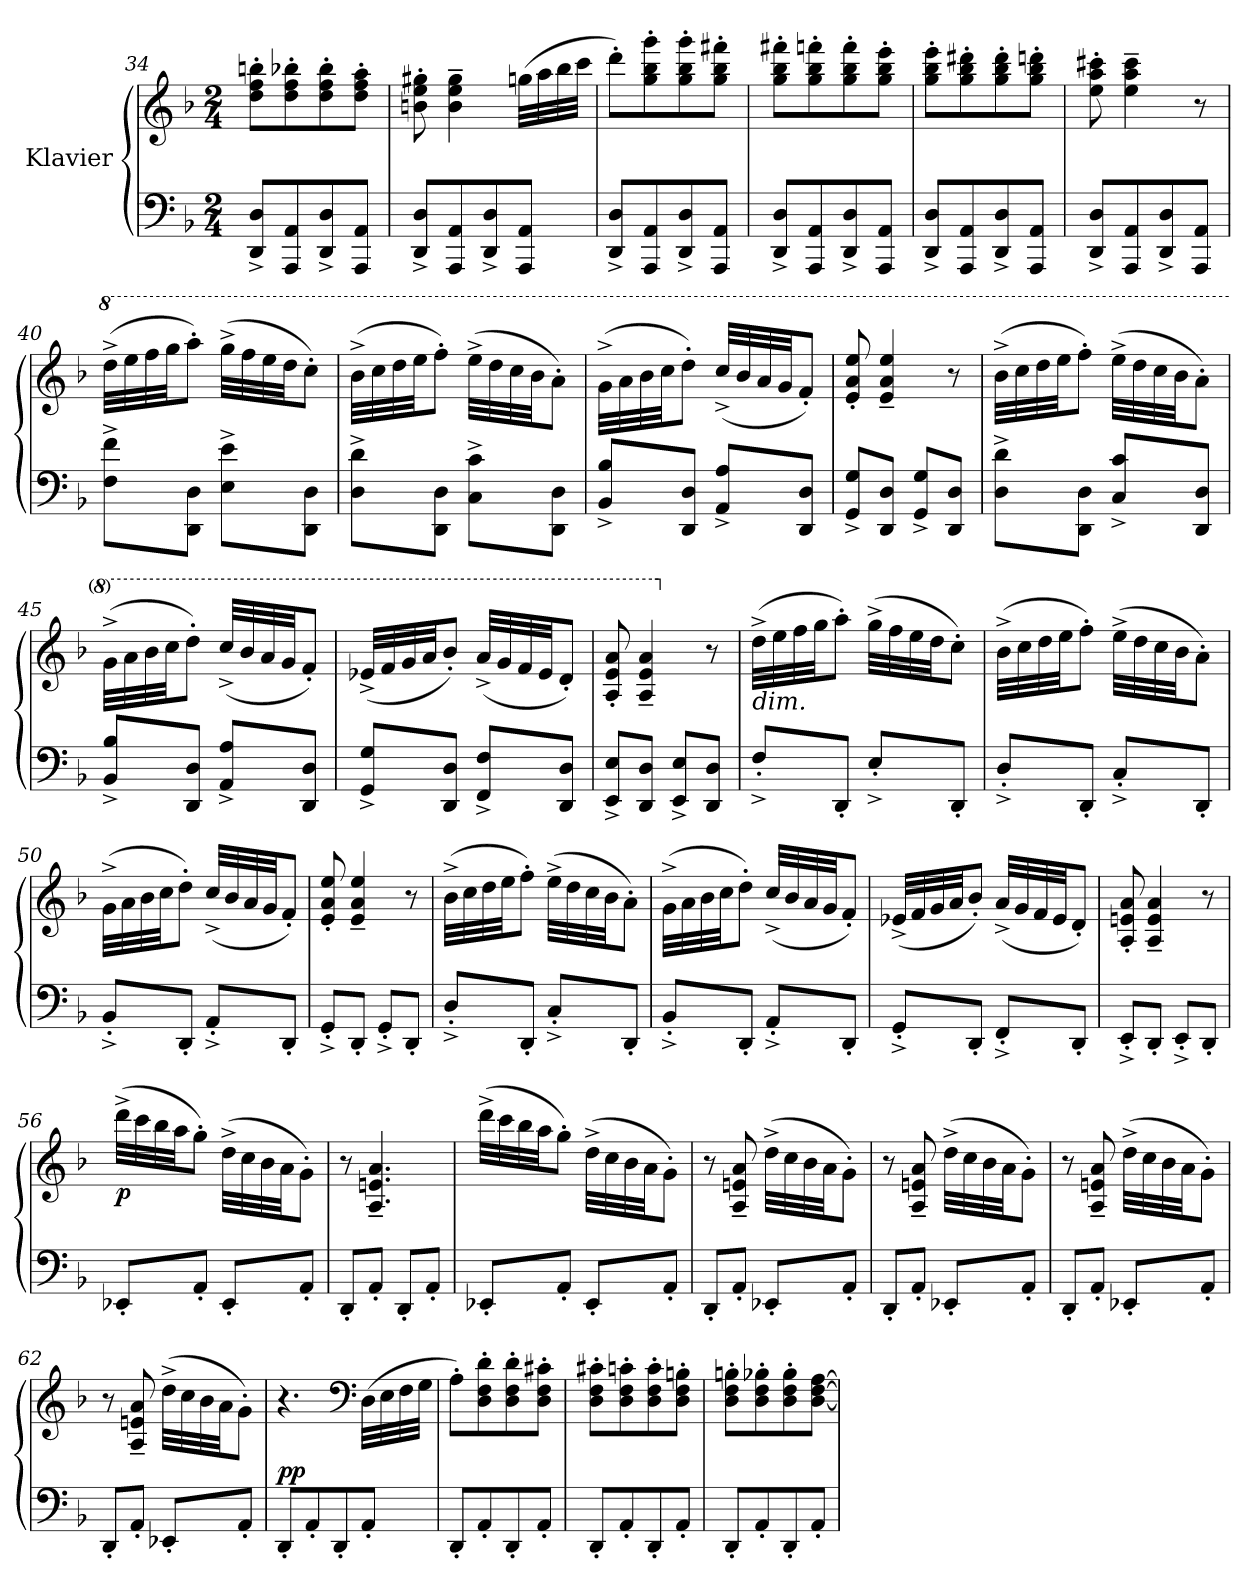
**kern	**kern	**dynam
*part1	*part1	*part1
*staff2	*staff1	*staff1/2
*I"Klavier	*	*
*clefF4	*clefG2	*
*k[b-]	*k[b-]	*
*M2/4	*M2/4	*
=34	=34	=34
8DD/^ 8D/^L	8dd\' 8ff\' 8bbn\'L	.
8AAA/ 8AA/	8dd\' 8ff\' 8bb-X\'	.
8DD/^ 8D/^	8dd\' 8ff\' 8bb-\'	.
8AAA/ 8AA/J	8dd\' 8ff\' 8aa\'J	.
=35	=35	=35
8DD/^ 8D/^L	8bn\' 8ee\' 8gg#X\'	.
8AAA/ 8AA/	4b\~ 4ee\~ 4gg#\~	.
8DD/^ 8D/^	.	.
8AAA/ 8AA/J	(>32ggn\LLL	.
.	32aa\	.
.	32bb-\	.
.	32ccc\JJJ	.
=36	=36	=36
8DD/^ 8D/^L	8ddd'\L)	.
8AAA/ 8AA/	8gg\' 8bb-\' 8ggg\'	.
8DD/^ 8D/^	8gg\' 8bb-\' 8ggg\'	.
8AAA/ 8AA/J	8gg\' 8bb-\' 8fff#X\'J	.
=37	=37	=37
8DD/^ 8D/^L	8gg\' 8bb-\' 8fff#X\'L	.
8AAA/ 8AA/	8gg\' 8bb-\' 8fffn\'	.
8DD/^ 8D/^	8gg\' 8bb-\' 8fff\'	.
8AAA/ 8AA/J	8gg\' 8bb-\' 8eee\'J	.
=38	=38	=38
8DD/^ 8D/^L	8gg\' 8bb-\' 8eee\'L	.
8AAA/ 8AA/	8gg\' 8bb-\' 8ddd#X\'	.
8DD/^ 8D/^	8gg\' 8bb-\' 8ddd#\'	.
8AAA/ 8AA/J	8gg\' 8bb-\' 8dddn\'J	.
!!LO:PB:g=z
=39	=39	=39
8DD/^ 8D/^L	8ee\' 8aa\' 8ccc#X\'	.
8AAA/ 8AA/	4ee\~ 4aa\~ 4ccc#\~	.
8DD/^ 8D/^	.	.
8AAA/ 8AA/J	8r	.
=40	=40	=40
*	*8va	*
8F\^ 8f\^L	(>32ddd^\LLL	.
.	32eee\	.
.	32fff\	.
.	32ggg\JJ	.
8DD\ 8D\J	8aaa'\J)	.
8E\^ 8e\^L	(>32ggg^\LLL	.
.	32fff\	.
.	32eee\	.
.	32ddd\JJ	.
8DD\ 8D\J	8ccc'\J)	.
=41	=41	=41
8D\^ 8d\^L	(>32bb-^\LLL	.
.	32ccc\	.
.	32ddd\	.
.	32eee\JJ	.
8DD\ 8D\J	8fff'\J)	.
8C\^ 8c\^L	(>32eee^\LLL	.
.	32ddd\	.
.	32ccc\	.
.	32bb-\JJ	.
8DD\ 8D\J	8aa'\J)	.
=42	=42	=42
8BB-/^ 8B-/^L	(>32gg^\LLL	.
.	32aa\	.
.	32bb-\	.
.	32ccc\JJ	.
8DD/ 8D/J	8ddd'\J)	.
8AA/^ 8A/^L	(<32ccc^/LLL	.
.	32bb-/	.
.	32aa/	.
.	32gg/JJ	.
8DD/ 8D/J	8ff'/J)	.
=43	=43	=43
8GG/^ 8G/^L	8ee/' 8aa/' 8eee/'	.
8DD/ 8D/J	4ee/~ 4aa/~ 4eee/~	.
8GG/^ 8G/^L	.	.
8DD/ 8D/J	8r	.
!!LO:LB:g=z
=44	=44	=44
8D\^ 8d\^L	(>32bb-^\LLL	.
.	32ccc\	.
.	32ddd\	.
.	32eee\JJ	.
8DD\ 8D\J	8fff'\J)	.
8C/^ 8c/^L	(>32eee^\LLL	.
.	32ddd\	.
.	32ccc\	.
.	32bb-\JJ	.
8DD/ 8D/J	8aa'\J)	.
=45	=45	=45
8BB-/^ 8B-/^L	(>32gg^\LLL	.
.	32aa\	.
.	32bb-\	.
.	32ccc\JJ	.
8DD/ 8D/J	8ddd'\J)	.
8AA/^ 8A/^L	(<32ccc^/LLL	.
.	32bb-/	.
.	32aa/	.
.	32gg/JJ	.
8DD/ 8D/J	8ff'/J)	.
=46	=46	=46
8GG/^ 8G/^L	(<32ee-X^/LLL	.
.	32ff/	.
.	32gg/	.
.	32aa/JJ	.
8DD/ 8D/J	8bb-'/J)	.
8FF/^ 8F/^L	(<32aa^/LLL	.
.	32gg/	.
.	32ff/	.
.	32ee-/JJ	.
8DD/ 8D/J	8dd'/J)	.
=47	=47	=47
8EE/^ 8E/^L	8a/' 8ee/' 8aa/'	.
8DD/ 8D/J	4a/~ 4ee/~ 4aa/~	.
8EE/^ 8E/^L	.	.
*	*X8va	*
8DD/ 8D/J	8r	.
=48	=48	=48
!	!LO:TX:b:i:t=dim.	!
8F'^/L	(>32dd^\LLL	.
.	32ee\	.
.	32ff\	.
.	32gg\JJ	.
8DD'/J	8aa'\J)	.
8E'^/L	(>32gg^\LLL	.
.	32ff\	.
.	32ee\	.
.	32dd\JJ	.
8DD'/J	8cc'\J)	.
!!LO:LB:g=z
=49	=49	=49
8D'^/L	(>32b-^\LLL	.
.	32cc\	.
.	32dd\	.
.	32ee\JJ	.
8DD'/J	8ff'\J)	.
8C'^/L	(>32ee^\LLL	.
.	32dd\	.
.	32cc\	.
.	32b-\JJ	.
8DD'/J	8a'\J)	.
=50	=50	=50
8BB-'^/L	(>32g^\LLL	.
.	32a\	.
.	32b-\	.
.	32cc\JJ	.
8DD'/J	8dd'\J)	.
8AA'^/L	(<32cc^/LLL	.
.	32b-/	.
.	32a/	.
.	32g/JJ	.
8DD'/J	8f'/J)	.
=51	=51	=51
8GG'^/L	8e/' 8a/' 8ee/'	.
8DD'/J	4e/~ 4a/~ 4ee/~	.
8GG'^/L	.	.
8DD'/J	8r	.
=52	=52	=52
8D'^/L	(>32b-^\LLL	.
.	32cc\	.
.	32dd\	.
.	32ee\JJ	.
8DD'/J	8ff'\J)	.
8C'^/L	(>32ee^\LLL	.
.	32dd\	.
.	32cc\	.
.	32b-\JJ	.
8DD'/J	8a'\J)	.
=53	=53	=53
8BB-'^/L	(>32g^\LLL	.
.	32a\	.
.	32b-\	.
.	32cc\JJ	.
8DD'/J	8dd'\J)	.
8AA'^/L	(<32cc^/LLL	.
.	32b-/	.
.	32a/	.
.	32g/JJ	.
8DD'/J	8f'/J)	.
!!LO:LB:g=z
=54	=54	=54
8GG'^/L	(<32e-X^/LLL	.
.	32f/	.
.	32g/	.
.	32a/JJ	.
8DD'/J	8b-'/J)	.
8FF'^/L	(<32a^/LLL	.
.	32g/	.
.	32f/	.
.	32e-/JJ	.
8DD'/J	8d'/J)	.
=55	=55	=55
8EE'^/L	8A/' 8eni/' 8a/'	.
8DD'/J	4A/~ 4e/~ 4a/~	.
8EE'^/L	.	.
8DD'/J	8r	.
=56	=56	=56
!	!	!LO:DY:b
8EE-X'/L	(>32ddd^\LLL	p
.	32ccc\	.
.	32bb-\	.
.	32aa\JJ	.
8AA'/J	8gg'\J)	.
8EE-'/L	(>32dd^\LLL	.
.	32cc\	.
.	32b-\	.
.	32a\JJ	.
8AA'/J	8g'\J)	.
=57	=57	=57
8DD'/L	8r	.
8AA'/J	4.A/~ 4.eni/~ 4.a/~	.
8DD'/L	.	.
8AA'/J	.	.
=58	=58	=58
8EE-X'/L	(>32ddd^\LLL	.
.	32ccc\	.
.	32bb-\	.
.	32aa\JJ	.
8AA'/J	8gg'\J)	.
8EE-'/L	(>32dd^\LLL	.
.	32cc\	.
.	32b-\	.
.	32a\JJ	.
8AA'/J	8g'\J)	.
!!LO:LB:g=z
=59	=59	=59
8DD'/L	8r	.
8AA'/J	8A/~ 8eni/~ 8a/~	.
8EE-X'/L	(>32dd^\LLL	.
.	32cc\	.
.	32b-\	.
.	32a\JJ	.
8AA'/J	8g'\J)	.
=60	=60	=60
8DD'/L	8r	.
8AA'/J	8A/~ 8eni/~ 8a/~	.
8EE-X'/L	(>32dd^\LLL	.
.	32cc\	.
.	32b-\	.
.	32a\JJ	.
8AA'/J	8g'\J)	.
=61	=61	=61
8DD'/L	8r	.
8AA'/J	8A/~ 8eni/~ 8a/~	.
8EE-X'/L	(>32dd^\LLL	.
.	32cc\	.
.	32b-\	.
.	32a\JJ	.
8AA'/J	8g'\J)	.
=62	=62	=62
8DD'/L	8r	.
8AA'/J	8A/~ 8eni/~ 8a/~	.
8EE-X'/L	(>32dd^\LLL	.
.	32cc\	.
.	32b-\	.
.	32a\JJ	.
8AA'/J	8g'\J)	.
=63	=63	=63
!	!	!LO:DY:a=2
8DD'/L	4.r	pp
8AA'/	.	.
8DD'/	.	.
*	*clefF4	*
8AA'/J	(>32D\LLL	.
.	32E\	.
.	32F\	.
.	32G\JJJ	.
!!LO:LB:g=z
=64	=64	=64
8DD'/L	8A'\L)	.
8AA'/	8D\' 8F\' 8d\'	.
8DD'/	8D\' 8F\' 8d\'	.
8AA'/J	8D\' 8F\' 8c#X\'J	.
=65	=65	=65
8DD'/L	8D\' 8F\' 8c#X\'L	.
8AA'/	8D\' 8F\' 8cn\'	.
8DD'/	8D\' 8F\' 8c\'	.
8AA'/J	8D\' 8F\' 8Bn\'J	.
=66	=66	=66
8DD'/L	8D\' 8F\' 8Bn\'L	.
8AA'/	8D\' 8F\' 8B-X\'	.
8DD'/	8D\' 8F\' 8B-\'	.
8AA'/J	[8D\ [8F\ [8A\J	.
=	=	=
*-	*-	*-
